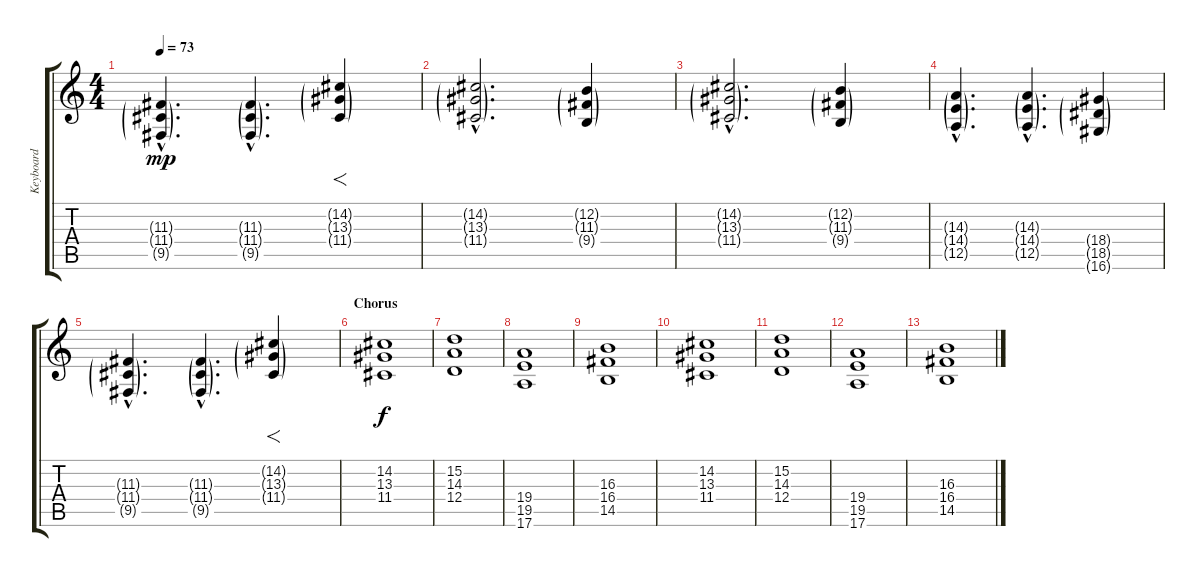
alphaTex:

\track ("Keyboard" "Keyboard") {instrument stringensemble1}
\staff {score tabs}
\tuning (E4 B3 G3 D3 A2 E2) {hide}
\ts (4 4)
\tempo 73
\clef g2
\ks c
(11.3{g hac} 11.4{g hac} 9.5{g hac}).4{d dy mp} (11.3{g hac} 11.4{g hac} 9.5{g hac}).4{d} (14.2{g} 13.3{g} 11.4{g}).4{f} |
(14.2{g hac} 13.3{g hac} 11.4{g hac}).2{d} (12.2{g} 11.3{g} 9.4{g}).4 |
(14.2{g hac} 13.3{g hac} 11.4{g hac}).2{d} (12.2{g} 11.3{g} 9.4{g}).4 |
(14.3{g hac} 14.4{g hac} 12.5{g hac}).4{d} (14.3{g hac} 14.4{g hac} 12.5{g hac}).4{d} (18.4{g} 18.5{g} 16.6{g}).4 |
(11.3{g hac} 11.4{g hac} 9.5{g hac}).4{d} (11.3{g hac} 11.4{g hac} 9.5{g hac}).4{d} (14.2{g} 13.3{g} 11.4{g}).4{f} |
\section ("" "Chorus")
(14.2 13.3 11.4).1{dy f} |
(15.2 14.3 12.4).1 |
(19.4 19.5 17.6).1 |
(16.3 16.4 14.5).1 |
(14.2 13.3 11.4).1 |
(15.2 14.3 12.4).1 |
(19.4 19.5 17.6).1 |
(16.3 16.4 14.5).1
